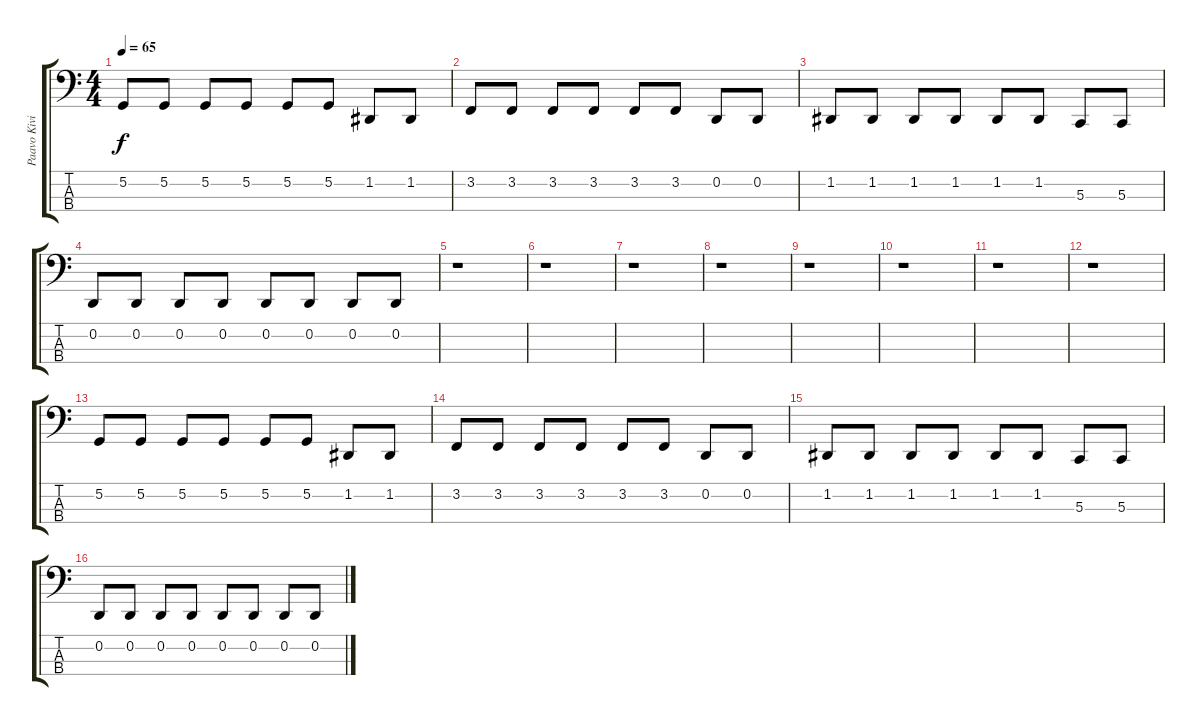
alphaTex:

\track ("Paavo Kivilaakso (Violoncello)" "Paavo Kivi") {instrument pizzicatostrings}
\staff {score tabs}
\tuning (A2 D2 G1 C1) {hide}
\ts (4 4)
\tempo 65
\clef f4
\ks c
5.2.8{dy f} 5.2.8 5.2.8 5.2.8 5.2.8 5.2.8 1.2.8 1.2.8 |
3.2.8 3.2.8 3.2.8 3.2.8 3.2.8 3.2.8 0.2.8 0.2.8 |
1.2.8 1.2.8 1.2.8 1.2.8 1.2.8 1.2.8 5.3.8 5.3.8 |
0.2.8 0.2.8 0.2.8 0.2.8 0.2.8 0.2.8 0.2.8 0.2.8 |
r.1 |
r.1 |
r.1 |
r.1 |
r.1 |
r.1 |
r.1 |
r.1 |
5.2.8 5.2.8 5.2.8 5.2.8 5.2.8 5.2.8 1.2.8 1.2.8 |
3.2.8 3.2.8 3.2.8 3.2.8 3.2.8 3.2.8 0.2.8 0.2.8 |
1.2.8 1.2.8 1.2.8 1.2.8 1.2.8 1.2.8 5.3.8 5.3.8 |
0.2.8 0.2.8 0.2.8 0.2.8 0.2.8 0.2.8 0.2.8 0.2.8
